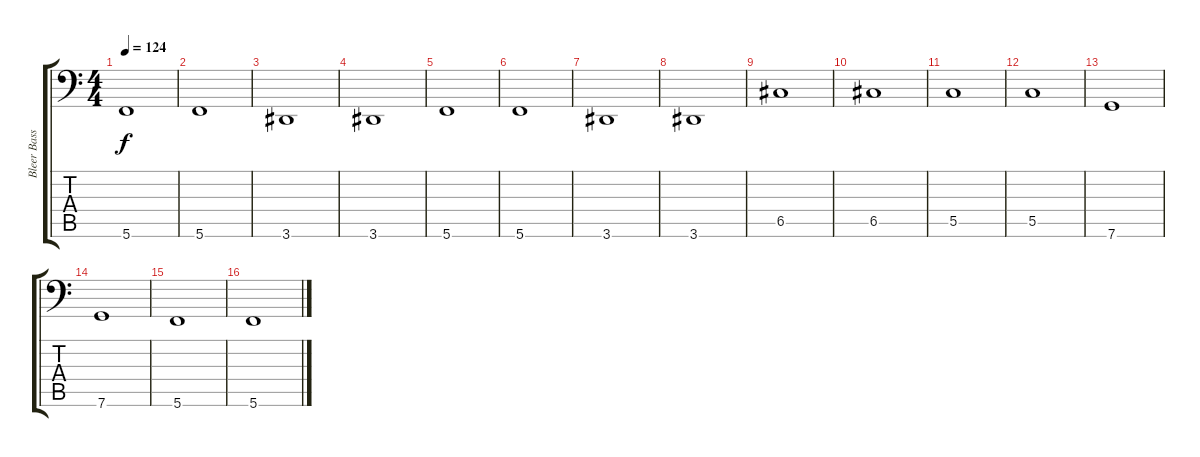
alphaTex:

\track ("Bleer Bass" "Bleer Bass") {instrument electricbasspick}
\staff {score tabs}
\tuning (D3 A2 F2 C2 G1 C1) {hide}
\ts (4 4)
\tempo 124
\clef f4
\ks c
5.6.1{dy f} |
5.6.1 |
3.6.1 |
3.6.1 |
5.6.1 |
5.6.1 |
3.6.1 |
3.6.1 |
6.5.1 |
6.5.1 |
5.5.1 |
5.5.1 |
7.6.1 |
7.6.1 |
5.6.1 |
5.6.1
